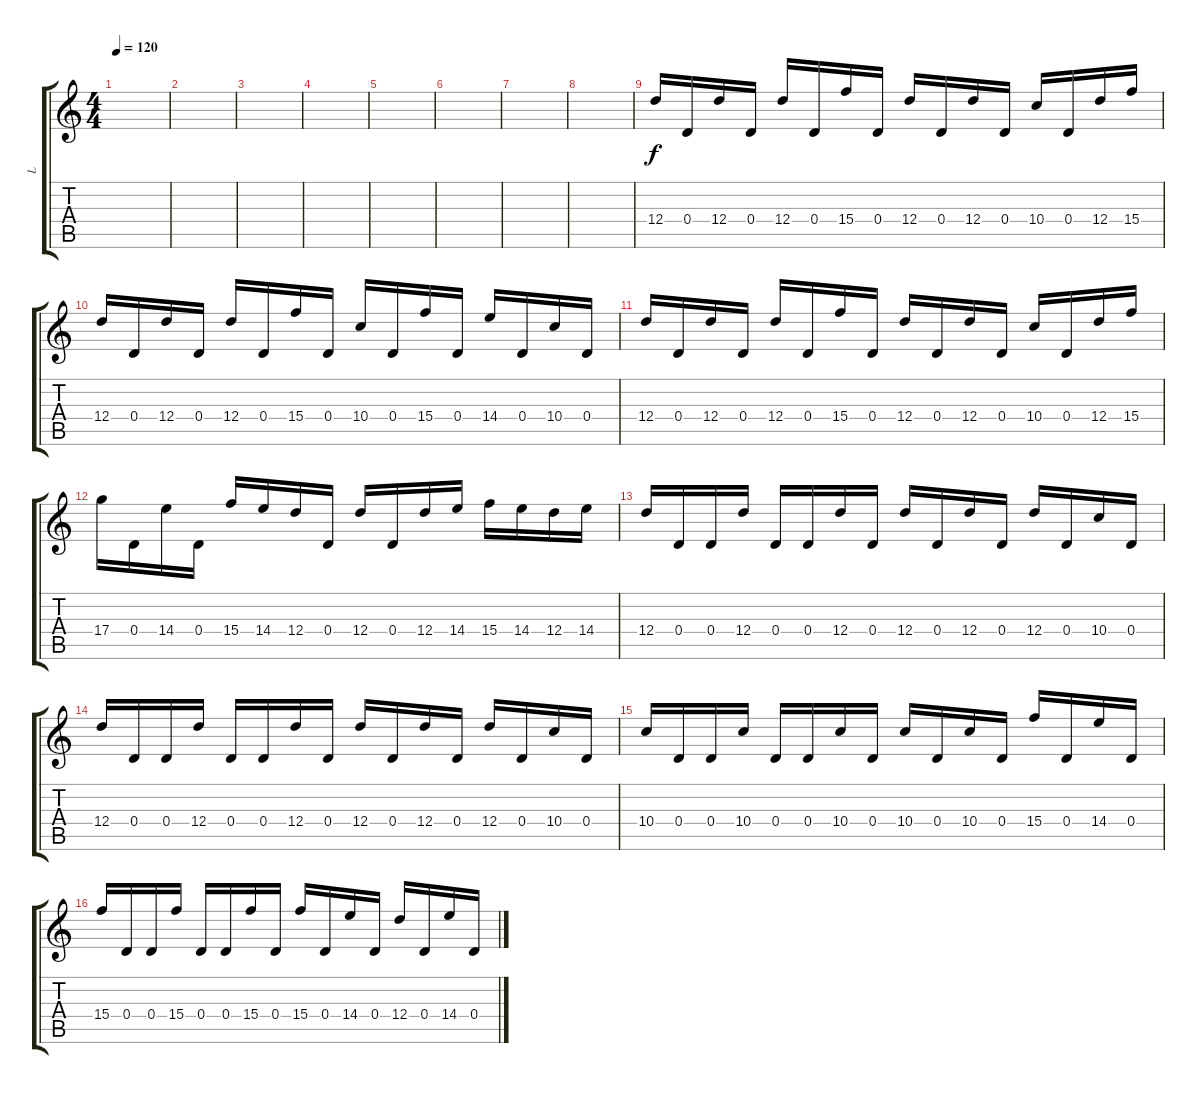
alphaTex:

\track ("L" "L") {instrument distortionguitar}
\staff {score tabs}
\tuning (E4 B3 G3 D3 A2 D2) {hide}
\ts (4 4)
\tempo 120
\clef g2
\ks c
|
|
|
|
|
|
|
|
12.4.16 0.4.16 12.4.16 0.4.16 12.4.16 0.4.16 15.4.16 0.4.16 12.4.16 0.4.16 12.4.16 0.4.16 10.4.16 0.4.16 12.4.16 15.4.16 |
12.4.16 0.4.16 12.4.16 0.4.16 12.4.16 0.4.16 15.4.16 0.4.16 10.4.16 0.4.16 15.4.16 0.4.16 14.4.16 0.4.16 10.4.16 0.4.16 |
12.4.16 0.4.16 12.4.16 0.4.16 12.4.16 0.4.16 15.4.16 0.4.16 12.4.16 0.4.16 12.4.16 0.4.16 10.4.16 0.4.16 12.4.16 15.4.16 |
17.4.16 0.4.16 14.4.16 0.4.16 15.4.16 14.4.16 12.4.16 0.4.16 12.4.16 0.4.16 12.4.16 14.4.16 15.4.16 14.4.16 12.4.16 14.4.16 |
12.4.16 0.4.16 0.4.16 12.4.16 0.4.16 0.4.16 12.4.16 0.4.16 12.4.16 0.4.16 12.4.16 0.4.16 12.4.16 0.4.16 10.4.16 0.4.16 |
12.4.16 0.4.16 0.4.16 12.4.16 0.4.16 0.4.16 12.4.16 0.4.16 12.4.16 0.4.16 12.4.16 0.4.16 12.4.16 0.4.16 10.4.16 0.4.16 |
10.4.16 0.4.16 0.4.16 10.4.16 0.4.16 0.4.16 10.4.16 0.4.16 10.4.16 0.4.16 10.4.16 0.4.16 15.4.16 0.4.16 14.4.16 0.4.16 |
15.4.16 0.4.16 0.4.16 15.4.16 0.4.16 0.4.16 15.4.16 0.4.16 15.4.16 0.4.16 14.4.16 0.4.16 12.4.16 0.4.16 14.4.16 0.4.16
